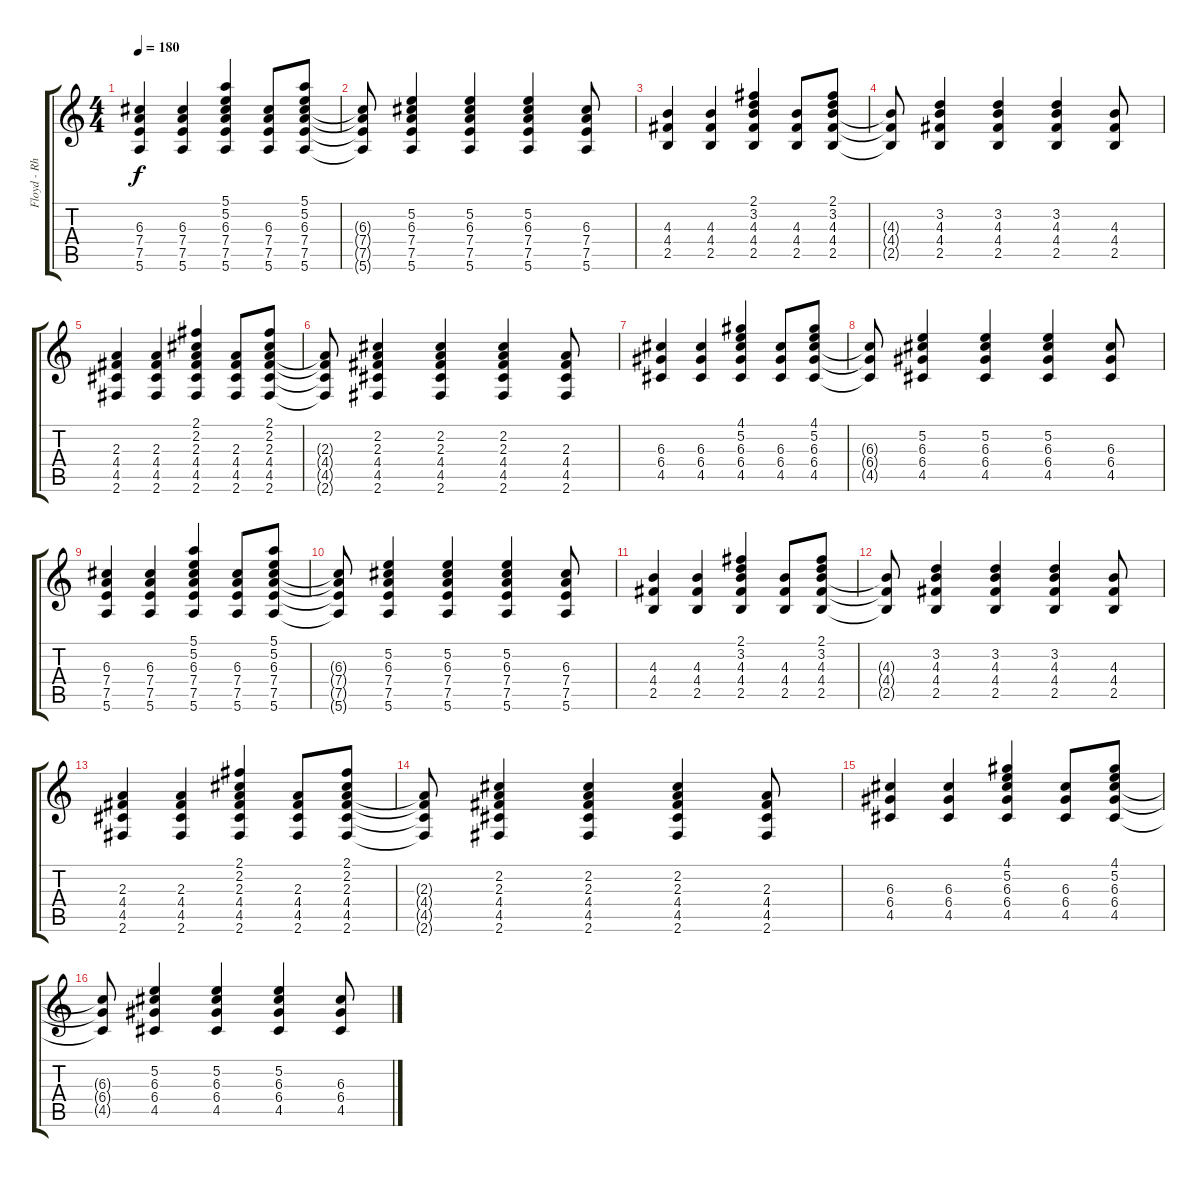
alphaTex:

\track ("Floyd - Rhythm Guitar 2" "Floyd - Rh") {instrument distortionguitar}
\staff {score tabs}
\tuning (E4 B3 G3 D3 A2 E2) {hide}
\ts (4 4)
\tempo 180
\clef g2
\ks c
(6.3 7.4 7.5 5.6).4{dy f} (6.3 7.4 7.5 5.6).4 (5.1 5.2 6.3 7.4 7.5 5.6).4 (6.3 7.4 7.5 5.6).8 (5.1 5.2 6.3 7.4 7.5 5.6).8 |
(6.3{t} 7.4{t} 7.5{t} 5.6{t}).8 (5.2 6.3 7.4 7.5 5.6).4 (5.2 6.3 7.4 7.5 5.6).4 (5.2 6.3 7.4 7.5 5.6).4 (6.3 7.4 7.5 5.6).8 |
(4.3 4.4 2.5).4 (4.3 4.4 2.5).4 (2.1 3.2 4.3 4.4 2.5).4 (4.3 4.4 2.5).8 (2.1 3.2 4.3 4.4 2.5).8 |
(4.3{t} 4.4{t} 2.5{t}).8 (3.2 4.3 4.4 2.5).4 (3.2 4.3 4.4 2.5).4 (3.2 4.3 4.4 2.5).4 (4.3 4.4 2.5).8 |
(2.3 4.4 4.5 2.6).4 (2.3 4.4 4.5 2.6).4 (2.1 2.2 2.3 4.4 4.5 2.6).4 (2.3 4.4 4.5 2.6).8 (2.1 2.2 2.3 4.4 4.5 2.6).8 |
(2.3{t} 4.4{t} 4.5{t} 2.6{t}).8 (2.2 2.3 4.4 4.5 2.6).4 (2.2 2.3 4.4 4.5 2.6).4 (2.2 2.3 4.4 4.5 2.6).4 (2.3 4.4 4.5 2.6).8 |
(6.3 6.4 4.5).4 (6.3 6.4 4.5).4 (4.1 5.2 6.3 6.4 4.5).4 (6.3 6.4 4.5).8 (4.1 5.2 6.3 6.4 4.5).8 |
(6.3{t} 6.4{t} 4.5{t}).8 (5.2 6.3 6.4 4.5).4 (5.2 6.3 6.4 4.5).4 (5.2 6.3 6.4 4.5).4 (6.3 6.4 4.5).8 |
(6.3 7.4 7.5 5.6).4 (6.3 7.4 7.5 5.6).4 (5.1 5.2 6.3 7.4 7.5 5.6).4 (6.3 7.4 7.5 5.6).8 (5.1 5.2 6.3 7.4 7.5 5.6).8 |
(6.3{t} 7.4{t} 7.5{t} 5.6{t}).8 (5.2 6.3 7.4 7.5 5.6).4 (5.2 6.3 7.4 7.5 5.6).4 (5.2 6.3 7.4 7.5 5.6).4 (6.3 7.4 7.5 5.6).8 |
(4.3 4.4 2.5).4 (4.3 4.4 2.5).4 (2.1 3.2 4.3 4.4 2.5).4 (4.3 4.4 2.5).8 (2.1 3.2 4.3 4.4 2.5).8 |
(4.3{t} 4.4{t} 2.5{t}).8 (3.2 4.3 4.4 2.5).4 (3.2 4.3 4.4 2.5).4 (3.2 4.3 4.4 2.5).4 (4.3 4.4 2.5).8 |
(2.3 4.4 4.5 2.6).4 (2.3 4.4 4.5 2.6).4 (2.1 2.2 2.3 4.4 4.5 2.6).4 (2.3 4.4 4.5 2.6).8 (2.1 2.2 2.3 4.4 4.5 2.6).8 |
(2.3{t} 4.4{t} 4.5{t} 2.6{t}).8 (2.2 2.3 4.4 4.5 2.6).4 (2.2 2.3 4.4 4.5 2.6).4 (2.2 2.3 4.4 4.5 2.6).4 (2.3 4.4 4.5 2.6).8 |
(6.3 6.4 4.5).4 (6.3 6.4 4.5).4 (4.1 5.2 6.3 6.4 4.5).4 (6.3 6.4 4.5).8 (4.1 5.2 6.3 6.4 4.5).8 |
(6.3{t} 6.4{t} 4.5{t}).8 (5.2 6.3 6.4 4.5).4 (5.2 6.3 6.4 4.5).4 (5.2 6.3 6.4 4.5).4 (6.3 6.4 4.5).8
